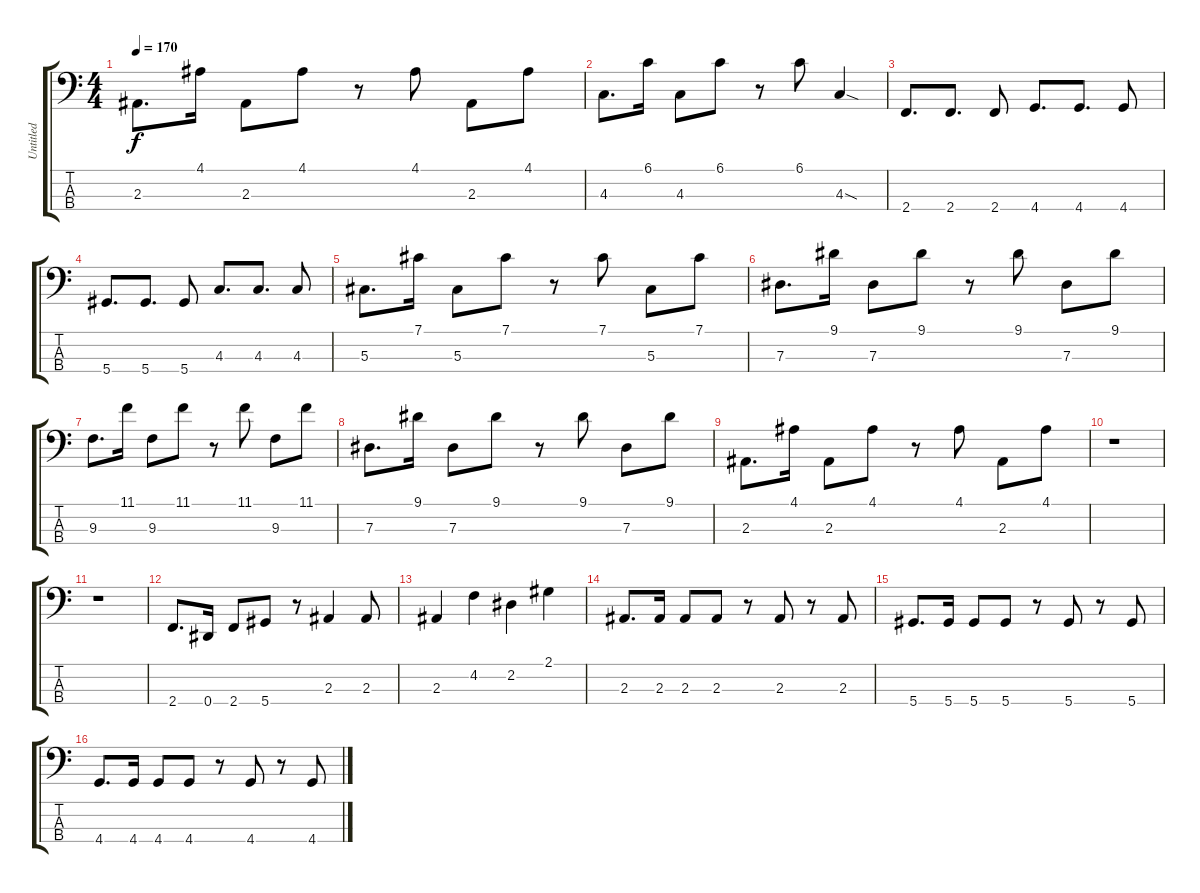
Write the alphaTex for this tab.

\track ("Untitled" "Untitled") {instrument electricbassfinger}
\staff {score tabs}
\tuning (Gb2 Db2 Ab1 Eb1) {hide}
\ts (4 4)
\tempo 170
\clef f4
\ks c
2.3.8{d dy f} 4.1.16 2.3.8 4.1.8 r.8 4.1.8 2.3.8 4.1.8 |
4.3.8{d} 6.1.16 4.3.8 6.1.8 r.8 6.1.8 4.3{sod}.4 |
2.4.8{d} 2.4.8{d} 2.4.8 4.4.8{d} 4.4.8{d} 4.4.8 |
5.4.8{d} 5.4.8{d} 5.4.8 4.3.8{d} 4.3.8{d} 4.3.8 |
5.3.8{d} 7.1.16 5.3.8 7.1.8 r.8 7.1.8 5.3.8 7.1.8 |
7.3.8{d} 9.1.16 7.3.8 9.1.8 r.8 9.1.8 7.3.8 9.1.8 |
9.3.8{d} 11.1.16 9.3.8 11.1.8 r.8 11.1.8 9.3.8 11.1.8 |
7.3.8{d} 9.1.16 7.3.8 9.1.8 r.8 9.1.8 7.3.8 9.1.8 |
2.3.8{d} 4.1.16 2.3.8 4.1.8 r.8 4.1.8 2.3.8 4.1.8 |
r.1 |
r.1 |
2.4.8{d} 0.4.16 2.4.8 5.4.8 r.8 2.3.4 2.3.8 |
2.3.4 4.2.4 2.2.4 2.1.4 |
2.3.8{d} 2.3.16 2.3.8 2.3.8 r.8 2.3.8 r.8 2.3.8 |
5.4.8{d} 5.4.16 5.4.8 5.4.8 r.8 5.4.8 r.8 5.4.8 |
4.4.8{d} 4.4.16 4.4.8 4.4.8 r.8 4.4.8 r.8 4.4.8
